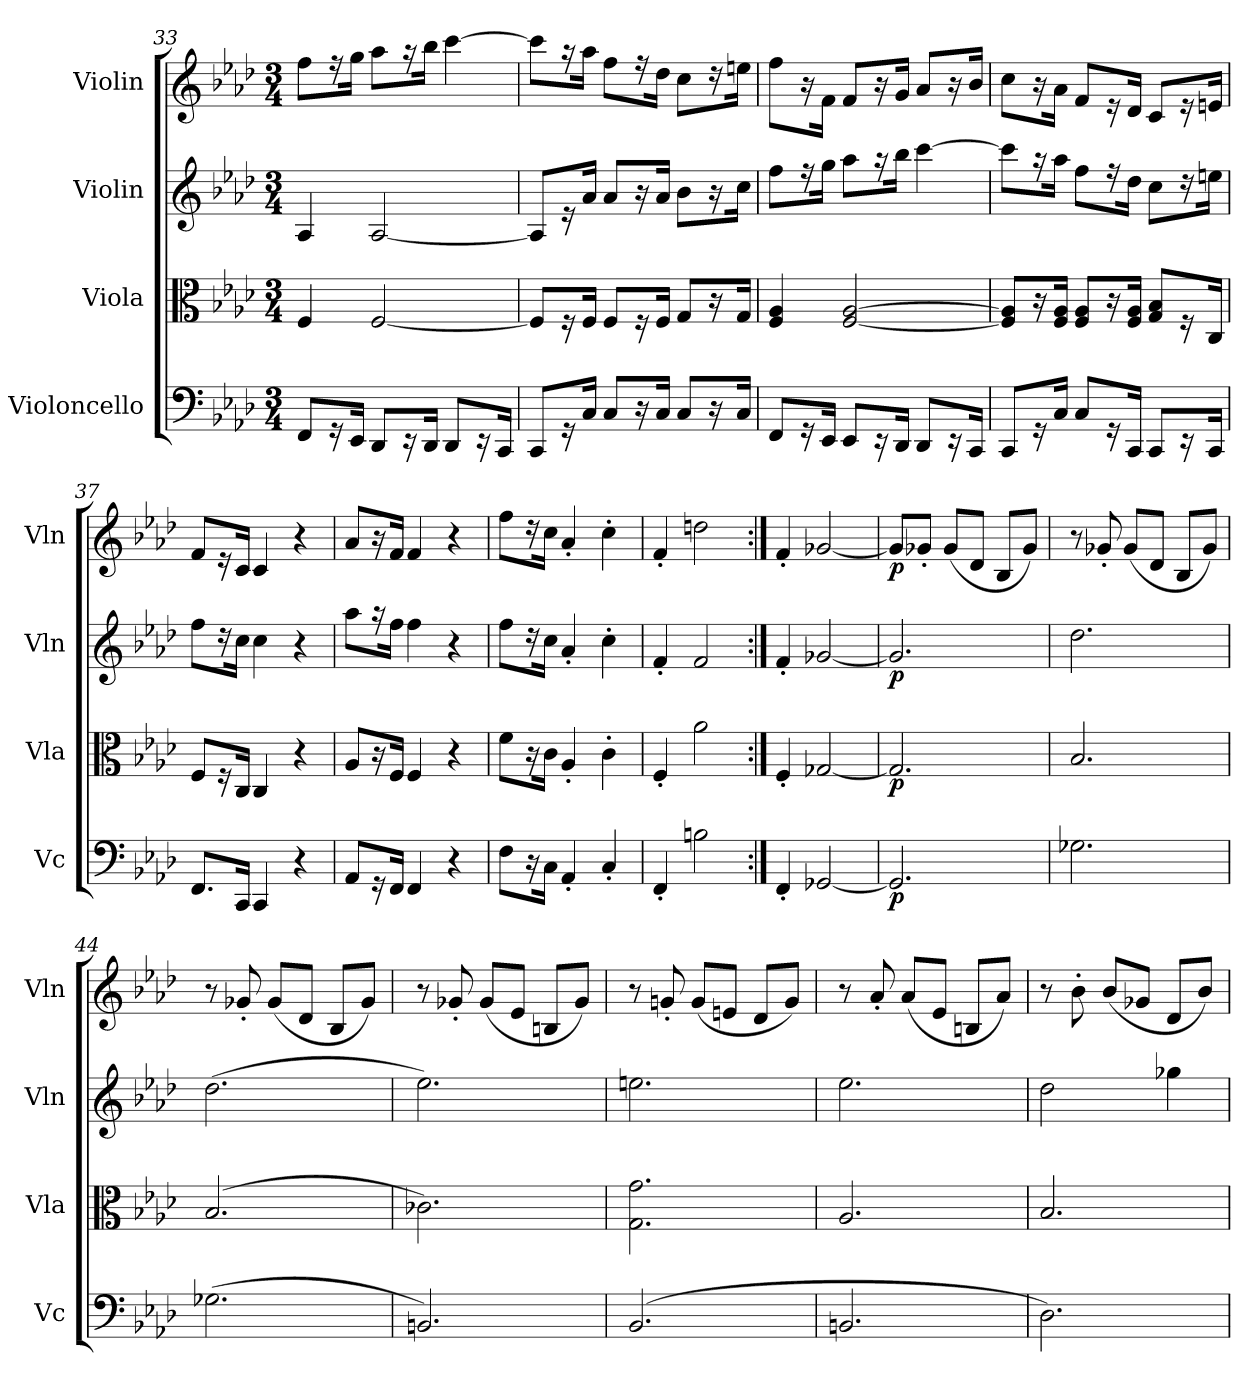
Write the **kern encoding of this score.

**kern	**dynam	**kern	**dynam	**kern	**dynam	**kern	**dynam
*part4	*part4	*part3	*part3	*part2	*part2	*part1	*part1
*staff4	*staff4	*staff3	*staff3	*staff2	*staff2	*staff1	*staff1
*I"Violoncello	*	*I"Viola	*	*I"Violin	*	*I"Violin	*
*I'Vc	*	*I'Vla	*	*I'Vln	*	*I'Vln	*
*clefF4	*	*clefC3	*	*clefG2	*	*clefG2	*
*k[b-e-a-d-]	*	*k[b-e-a-d-]	*	*k[b-e-a-d-]	*	*k[b-e-a-d-]	*
*f:	*	*f:	*	*f:	*	*f:	*
*M3/4	*	*M3/4	*	*M3/4	*	*M3/4	*
=33	=33	=33	=33	=33	=33	=33	=33
8FF/L	.	4F/	.	4A-/	.	8ff\L	.
16r	.	.	.	.	.	16r	.
16EE-/Jk	.	.	.	.	.	16gg\Jk	.
8DD-/L	.	[2F/	.	[2A-/	.	8aa-\L	.
16r	.	.	.	.	.	16r	.
16DD-/Jk	.	.	.	.	.	16bb-\Jk	.
8DD-/L	.	.	.	.	.	[4ccc\	.
16r	.	.	.	.	.	.	.
16CC/Jk	.	.	.	.	.	.	.
=34	=34	=34	=34	=34	=34	=34	=34
8CC/L	.	8F/L]	.	8A-/L]	.	8ccc\L]	.
16r	.	16r	.	16r	.	16r	.
16C/Jk	.	16F/Jk	.	16a-/Jk	.	16aa-\Jk	.
8C/L	.	8F/L	.	8a-/L	.	8ff\L	.
16r	.	16r	.	16r	.	16r	.
16C/Jk	.	16F/Jk	.	16a-/Jk	.	16dd-\Jk	.
8C/L	.	8G/L	.	8b-\L	.	8cc\L	.
16r	.	16r	.	16r	.	16r	.
16C/Jk	.	16G/Jk	.	16cc\Jk	.	16een\Jk	.
=35	=35	=35	=35	=35	=35	=35	=35
8FF/L	.	4F/ 4A-/	.	8ff\L	.	8ff\L	.
16r	.	.	.	16r	.	16r	.
16EE-/Jk	.	.	.	16gg\Jk	.	16f\Jk	.
8EE-/L	.	[2F/ [2A-/	.	8aa-\L	.	8f/L	.
16r	.	.	.	16r	.	16r	.
16DD-/Jk	.	.	.	16bb-\Jk	.	16g/Jk	.
8DD-/L	.	.	.	[4ccc\	.	8a-/L	.
16r	.	.	.	.	.	16r	.
16CC/Jk	.	.	.	.	.	16b-/Jk	.
=36	=36	=36	=36	=36	=36	=36	=36
8CC/L	.	8F]/ 8A-]/L	.	8ccc\L]	.	8cc\L	.
16r	.	16r	.	16r	.	16r	.
16C/Jk	.	16F/ 16A-/Jk	.	16aa-\Jk	.	16a-\Jk	.
8C/L	.	8F/ 8A-/L	.	8ff\L	.	8f/L	.
16r	.	16r	.	16r	.	16r	.
16CC/Jk	.	16F/ 16A-/Jk	.	16dd-\Jk	.	16d-/Jk	.
8CC/L	.	8G/ 8B-/L	.	8cc\L	.	8c/L	.
16r	.	16r	.	16r	.	16r	.
16CC/Jk	.	16C/Jk	.	16een\Jk	.	16en/Jk	.
=37	=37	=37	=37	=37	=37	=37	=37
8.FF/L	.	8F/L	.	8ff\L	.	8f/L	.
.	.	16r	.	16r	.	16r	.
16CC/Jk	.	16C/Jk	.	16cc\Jk	.	16c/Jk	.
4CC/	.	4C/	.	4cc\	.	4c/	.
4r	.	4r	.	4r	.	4r	.
=38	=38	=38	=38	=38	=38	=38	=38
8AA-/L	.	8A-/L	.	8aa-\L	.	8a-/L	.
16r	.	16r	.	16r	.	16r	.
16FF/Jk	.	16F/Jk	.	16ff\Jk	.	16f/Jk	.
4FF/	.	4F/	.	4ff\	.	4f/	.
4r	.	4r	.	4r	.	4r	.
=39	=39	=39	=39	=39	=39	=39	=39
8F\L	.	8f\L	.	8ff\L	.	8ff\L	.
16r	.	16r	.	16r	.	16r	.
16C\Jk	.	16c\Jk	.	16cc\Jk	.	16cc\Jk	.
4AA-'/	.	4A-'/	.	4a-'/	.	4a-'/	.
4C'/	.	4c'\	.	4cc'\	.	4cc'\	.
=40	=40	=40	=40	=40	=40	=40	=40
4FF'/	.	4F'/	.	4f'/	.	4f'/	.
2Bn\	.	2a-\	.	2f/	.	2ddn\	.
=41:|!	=41:|!	=41:|!	=41:|!	=41:|!	=41:|!	=41:|!	=41:|!
4FF'/	.	4F'/	.	4f'/	.	4f'/	.
[2GG-X/	.	[2G-X/	.	[2g-X/	.	[2g-X/	.
=42	=42	=42	=42	=42	=42	=42	=42
2.GG-/]	p	2.G-/]	p	2.g-/]	p	8g-/L]	p
.	.	.	.	.	.	8g-X'/J	.
.	.	.	.	.	.	(8g-/L	.
.	.	.	.	.	.	8d-/J	.
.	.	.	.	.	.	8B-/L	.
.	.	.	.	.	.	8g-/J)	.
=43	=43	=43	=43	=43	=43	=43	=43
2.G-X\	.	2.B-/	.	2.dd-\	.	8r	.
.	.	.	.	.	.	8g-X'/	.
.	.	.	.	.	.	(8g-/L	.
.	.	.	.	.	.	8d-/J	.
.	.	.	.	.	.	8B-/L	.
.	.	.	.	.	.	8g-/J)	.
=44	=44	=44	=44	=44	=44	=44	=44
(2.G-X\	.	(2.B-/	.	(2.dd-\	.	8r	.
.	.	.	.	.	.	8g-X'/	.
.	.	.	.	.	.	(8g-/L	.
.	.	.	.	.	.	8d-/J	.
.	.	.	.	.	.	8B-/L	.
.	.	.	.	.	.	8g-/J)	.
=45	=45	=45	=45	=45	=45	=45	=45
2.BBn/)	.	2.c-X\)	.	2.ee-\)	.	8r	.
.	.	.	.	.	.	8g-X'/	.
.	.	.	.	.	.	(8g-/L	.
.	.	.	.	.	.	8e-/J	.
.	.	.	.	.	.	8Bn/L	.
.	.	.	.	.	.	8g-/J)	.
=46	=46	=46	=46	=46	=46	=46	=46
(2.BB-/	.	2.G\ 2.g\	.	2.een\	.	8r	.
.	.	.	.	.	.	8gn'/	.
.	.	.	.	.	.	(8g/L	.
.	.	.	.	.	.	8en/J	.
.	.	.	.	.	.	8d-/L	.
.	.	.	.	.	.	8g/J)	.
=47	=47	=47	=47	=47	=47	=47	=47
2.BBn/	.	2.A-/	.	2.ee-\	.	8r	.
.	.	.	.	.	.	8a-'/	.
.	.	.	.	.	.	(8a-/L	.
.	.	.	.	.	.	8e-/J	.
.	.	.	.	.	.	8Bn/L	.
.	.	.	.	.	.	8a-/J)	.
=48	=48	=48	=48	=48	=48	=48	=48
2.D-\)	.	2.B-/	.	2dd-\	.	8r	.
.	.	.	.	.	.	8b-'\	.
.	.	.	.	.	.	(8b-/L	.
.	.	.	.	.	.	8g-X/J	.
.	.	.	.	4gg-X\	.	8d-/L	.
.	.	.	.	.	.	8b-/J)	.
=	=	=	=	=	=	=	=
*-	*-	*-	*-	*-	*-	*-	*-
